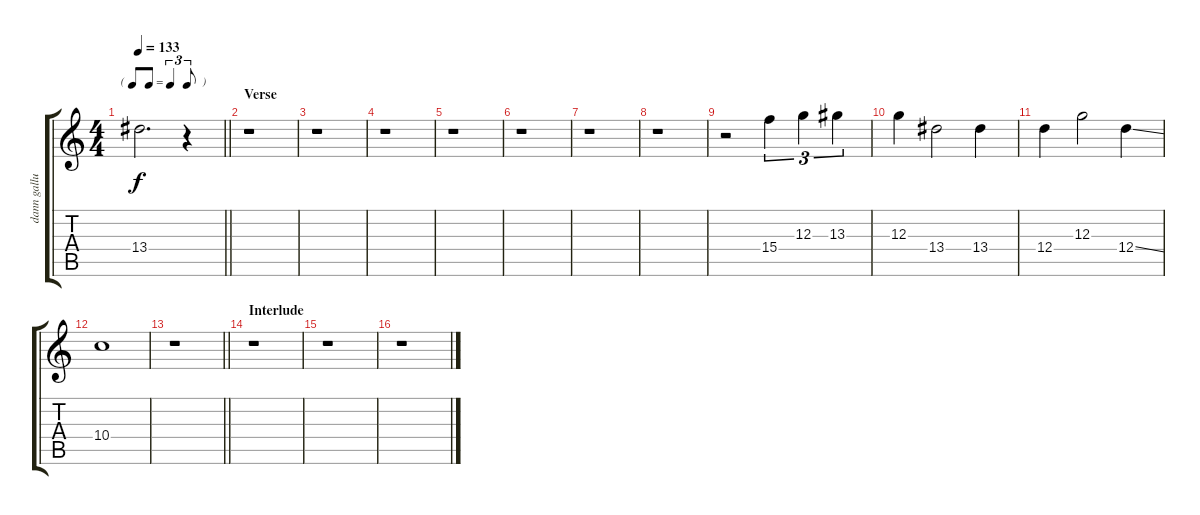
\track ("dann gallucci" "dann gallu") {instrument electricguitarjazz}
\staff {score tabs}
\tuning (E4 B3 G3 D3 A2 E2) {hide}
\ts (4 4)
\tf triplet8th
\tempo 133
\clef g2
\barLineRight lightlight
\ks c
13.4{t}.2{d dy f} r.4 |
\section ("" "Verse")
r.1 |
r.1 |
r.1 |
r.1 |
r.1 |
r.1 |
r.1 |
r.2 15.4.4{tu (3 2)} 12.3.4{tu (3 2)} 13.3.4{tu (3 2)} |
12.3.4 13.4.2 13.4.4 |
12.4.4 12.3.2 12.4{ss}.4 |
10.4.1 |
\barLineRight lightlight
r.1 |
\section ("" "Interlude")
r.1 |
r.1 |
r.1
